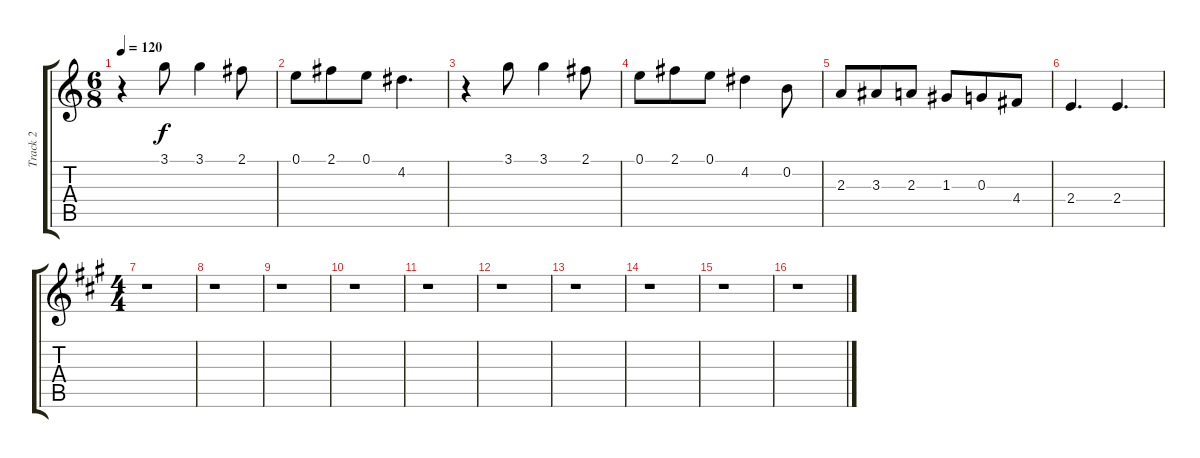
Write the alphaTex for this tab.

\track ("Track 2" "Track 2") {instrument acousticguitarnylon}
\staff {score tabs}
\tuning (E4 B3 G3 D3 A2 E2) {hide}
\ts (6 8)
\tempo 120
\clef g2
\ks c
r.4{dy f} 3.1.8 3.1.4 2.1.8 |
0.1.8 2.1.8 0.1.8 4.2.4{d} |
r.4 3.1.8 3.1.4 2.1.8 |
0.1.8 2.1.8 0.1.8 4.2.4 0.2.8 |
2.3.8 3.3.8 2.3.8 1.3.8 0.3.8 4.4.8 |
2.4.4{d} 2.4.4{d} |
\ts (4 4)
\ks a
r.1 |
r.1 |
r.1 |
r.1 |
r.1 |
r.1 |
r.1 |
r.1 |
r.1 |
r.1
